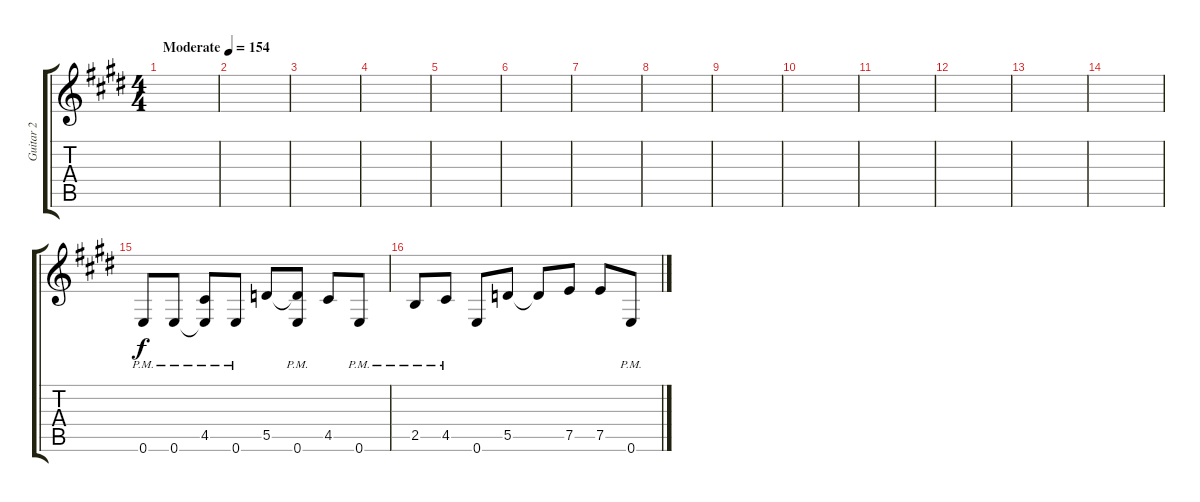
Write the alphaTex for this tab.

\track ("Guitar 2 " "Guitar 2 ") {instrument electricguitarmuted}
\staff {score tabs}
\tuning (E4 B3 G3 D3 A2 E2) {hide}
\ts (4 4)
\tempo (154 "Moderate")
\clef g2
\ks e
|
|
|
|
|
|
|
|
|
|
|
|
|
|
0.6{pm}.8 0.6{pm}.8 (4.5{pm} 0.6{t}).8 0.6{pm}.8 5.5.8 (5.5{t} 0.6{pm}).8 4.5.8 0.6{pm}.8 |
2.5{pm}.8 4.5{pm}.8 0.6.8 5.5.8 5.5{t}.8 7.5.8 7.5.8 0.6{pm}.8
